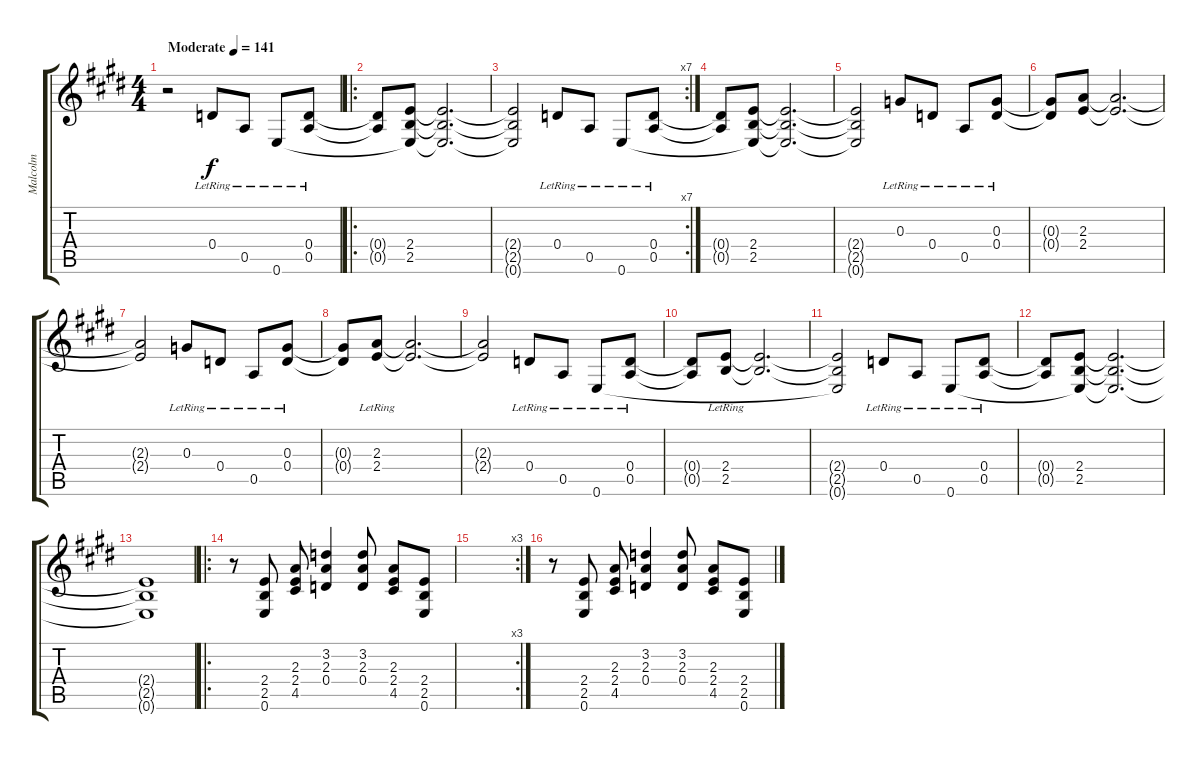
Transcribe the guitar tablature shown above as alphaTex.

\track ("Malcolm" "Malcolm") {instrument distortionguitar}
\staff {score tabs}
\tuning (E4 B3 G3 D3 A2 E2) {hide}
\ts (4 4)
\tempo (141 "Moderate")
\clef g2
\ks e
r.2{dy f instrument distortionguitar} 0.4{lr}.8 0.5{lr}.8 0.6{lr}.8 (0.4{lr} 0.5{lr}).8 |
\ro
(0.4{t} 0.5{t}).8 (2.4 2.5 0.6{t}).8 (2.4{t} 2.5{t} 0.6{t}).2{d} |
\rc 7
(2.4{t} 2.5{t} 0.6{t}).2 0.4{lr}.8 0.5{lr}.8 0.6{lr}.8 (0.4{lr} 0.5{lr}).8 |
(0.4{t} 0.5{t}).8 (2.4 2.5 0.6{t}).8 (2.4{t} 2.5{t} 0.6{t}).2{d} |
(2.4{t} 2.5{t} 0.6{t}).2 0.3{lr}.8 0.4{lr}.8 0.5{lr}.8 (0.3{lr} 0.4{lr}).8 |
(0.3{t} 0.4{t}).8 (2.3 2.4).8 (2.3{t} 2.4{t}).2{d} |
(2.3{t} 2.4{t}).2 0.3{lr}.8 0.4{lr}.8 0.5{lr}.8 (0.3{lr} 0.4{lr}).8 |
(0.3{t} 0.4{t}).8 (2.3{lr} 2.4{lr}).8 (2.3{t} 2.4{t}).2{d} |
(2.3{t} 2.4{t}).2 0.4{lr}.8 0.5{lr}.8 0.6{lr}.8 (0.4{lr} 0.5{lr}).8 |
(0.4{t} 0.5{t}).8 (2.4{lr} 2.5{lr}).8 (2.4{t} 2.5{t}).2{d} |
(2.4{t} 2.5{t} 0.6{t}).2 0.4{lr}.8 0.5{lr}.8 0.6{lr}.8 (0.4{lr} 0.5{lr}).8 |
(0.4{t} 0.5{t}).8 (2.4 2.5 0.6{t}).8 (2.4{t} 2.5{t} 0.6{t}).2{d} |
(2.4{t} 2.5{t} 0.6{t}).1 |
\ro
r.8 (2.4 2.5 0.6).8 (2.3 2.4 4.5).8 (3.2 2.3 0.4).4 (3.2 2.3 0.4).8 (2.3 2.4 4.5).8 (2.4 2.5 0.6).8 |
\rc 3
|
r.8 (2.4 2.5 0.6).8 (2.3 2.4 4.5).8 (3.2 2.3 0.4).4 (3.2 2.3 0.4).8 (2.3 2.4 4.5).8 (2.4 2.5 0.6).8
